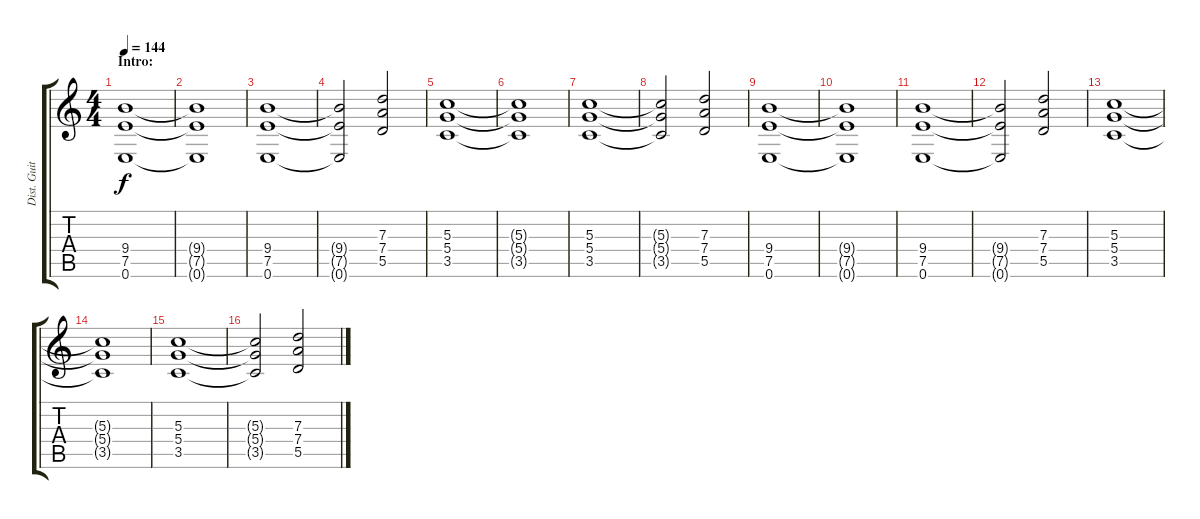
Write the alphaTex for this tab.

\track ("Dist. Guitar 2" "Dist. Guit") {instrument distortionguitar}
\staff {score tabs}
\tuning (E4 B3 G3 D3 A2 E2) {hide}
\ts (4 4)
\section ("" "Intro:")
\tempo 144
\clef g2
\ks c
(9.4 7.5 0.6).1{dy f instrument distortionguitar} |
(9.4{t} 7.5{t} 0.6{t}).1 |
(9.4 7.5 0.6).1 |
(9.4{t} 7.5{t} 0.6{t}).2 (7.3 7.4 5.5).2 |
(5.3 5.4 3.5).1 |
(5.3{t} 5.4{t} 3.5{t}).1 |
(5.3 5.4 3.5).1 |
(5.3{t} 5.4{t} 3.5{t}).2 (7.3 7.4 5.5).2 |
(9.4 7.5 0.6).1 |
(9.4{t} 7.5{t} 0.6{t}).1 |
(9.4 7.5 0.6).1 |
(9.4{t} 7.5{t} 0.6{t}).2 (7.3 7.4 5.5).2 |
(5.3 5.4 3.5).1 |
(5.3{t} 5.4{t} 3.5{t}).1 |
(5.3 5.4 3.5).1 |
(5.3{t} 5.4{t} 3.5{t}).2 (7.3 7.4 5.5).2
